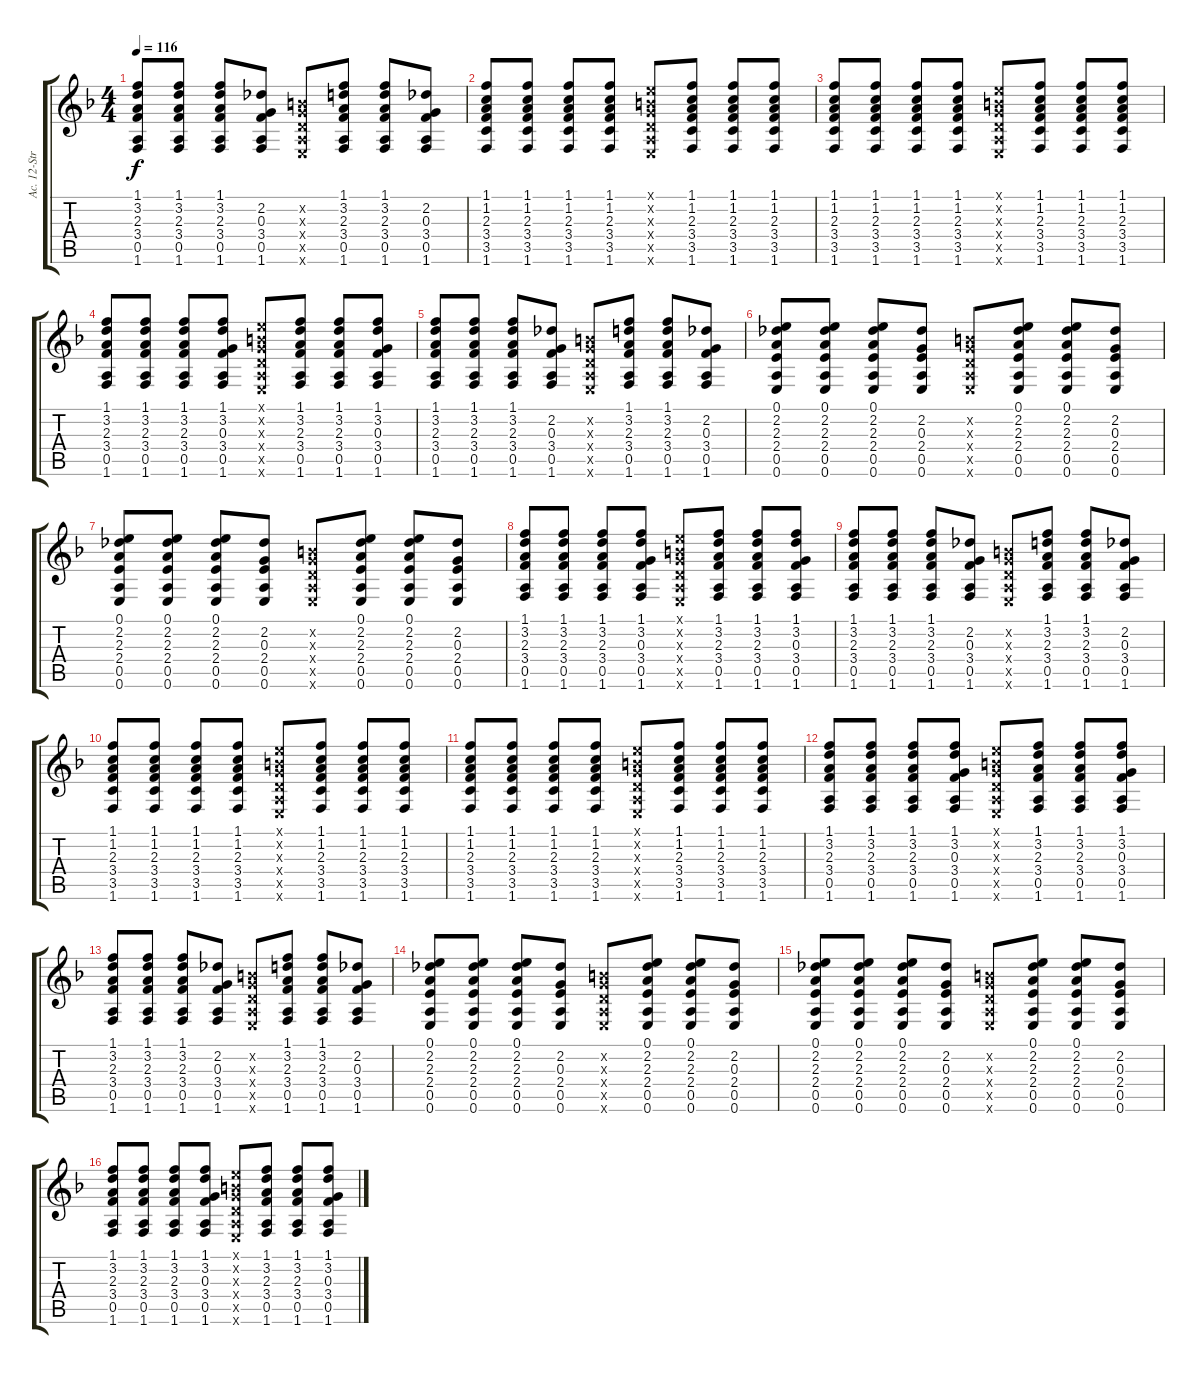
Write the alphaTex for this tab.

\track ("Ac. 12-Str. Gtr." "Ac. 12-Str") {instrument acousticguitarsteel}
\staff {score tabs}
\tuning (E4 B3 G3 D3 A2 E2) {hide}
\ts (4 4)
\tempo 116
\clef g2
\ks dminor
(1.1 3.2 2.3 3.4 0.5 1.6).8{dy f} (1.1 3.2 2.3 3.4 0.5 1.6).8 (1.1 3.2 2.3 3.4 0.5 1.6).8 (2.2 0.3 3.4 0.5 1.6).8 (0.2{x} 0.3{x} 0.4{x} 0.5{x} 0.6{x}).8 (1.1 3.2 2.3 3.4 0.5 1.6).8 (1.1 3.2 2.3 3.4 0.5 1.6).8 (2.2 0.3 3.4 0.5 1.6).8 |
(1.1 1.2 2.3 3.4 3.5 1.6).8 (1.1 1.2 2.3 3.4 3.5 1.6).8 (1.1 1.2 2.3 3.4 3.5 1.6).8 (1.1 1.2 2.3 3.4 3.5 1.6).8 (0.1{x} 0.2{x} 0.3{x} 0.4{x} 0.5{x} 0.6{x}).8 (1.1 1.2 2.3 3.4 3.5 1.6).8 (1.1 1.2 2.3 3.4 3.5 1.6).8 (1.1 1.2 2.3 3.4 3.5 1.6).8 |
(1.1 1.2 2.3 3.4 3.5 1.6).8 (1.1 1.2 2.3 3.4 3.5 1.6).8 (1.1 1.2 2.3 3.4 3.5 1.6).8 (1.1 1.2 2.3 3.4 3.5 1.6).8 (0.1{x} 0.2{x} 0.3{x} 0.4{x} 0.5{x} 0.6{x}).8 (1.1 1.2 2.3 3.4 3.5 1.6).8 (1.1 1.2 2.3 3.4 3.5 1.6).8 (1.1 1.2 2.3 3.4 3.5 1.6).8 |
(1.1 3.2 2.3 3.4 0.5 1.6).8 (1.1 3.2 2.3 3.4 0.5 1.6).8 (1.1 3.2 2.3 3.4 0.5 1.6).8 (1.1 3.2 0.3 3.4 0.5 1.6).8 (0.1{x} 0.2{x} 0.3{x} 0.4{x} 0.5{x} 0.6{x}).8 (1.1 3.2 2.3 3.4 0.5 1.6).8 (1.1 3.2 2.3 3.4 0.5 1.6).8 (1.1 3.2 0.3 3.4 0.5 1.6).8 |
(1.1 3.2 2.3 3.4 0.5 1.6).8 (1.1 3.2 2.3 3.4 0.5 1.6).8 (1.1 3.2 2.3 3.4 0.5 1.6).8 (2.2 0.3 3.4 0.5 1.6).8 (0.2{x} 0.3{x} 0.4{x} 0.5{x} 0.6{x}).8 (1.1 3.2 2.3 3.4 0.5 1.6).8 (1.1 3.2 2.3 3.4 0.5 1.6).8 (2.2 0.3 3.4 0.5 1.6).8 |
(0.1 2.2 2.3 2.4 0.5 0.6).8 (0.1 2.2 2.3 2.4 0.5 0.6).8 (0.1 2.2 2.3 2.4 0.5 0.6).8 (2.2 0.3 2.4 0.5 0.6).8 (0.2{x} 0.3{x} 0.4{x} 0.5{x} 0.6{x}).8 (0.1 2.2 2.3 2.4 0.5 0.6).8 (0.1 2.2 2.3 2.4 0.5 0.6).8 (2.2 0.3 2.4 0.5 0.6).8 |
(0.1 2.2 2.3 2.4 0.5 0.6).8 (0.1 2.2 2.3 2.4 0.5 0.6).8 (0.1 2.2 2.3 2.4 0.5 0.6).8 (2.2 0.3 2.4 0.5 0.6).8 (0.2{x} 0.3{x} 0.4{x} 0.5{x} 0.6{x}).8 (0.1 2.2 2.3 2.4 0.5 0.6).8 (0.1 2.2 2.3 2.4 0.5 0.6).8 (2.2 0.3 2.4 0.5 0.6).8 |
(1.1 3.2 2.3 3.4 0.5 1.6).8 (1.1 3.2 2.3 3.4 0.5 1.6).8 (1.1 3.2 2.3 3.4 0.5 1.6).8 (1.1 3.2 0.3 3.4 0.5 1.6).8 (0.1{x} 0.2{x} 0.3{x} 0.4{x} 0.5{x} 0.6{x}).8 (1.1 3.2 2.3 3.4 0.5 1.6).8 (1.1 3.2 2.3 3.4 0.5 1.6).8 (1.1 3.2 0.3 3.4 0.5 1.6).8 |
(1.1 3.2 2.3 3.4 0.5 1.6).8 (1.1 3.2 2.3 3.4 0.5 1.6).8 (1.1 3.2 2.3 3.4 0.5 1.6).8 (2.2 0.3 3.4 0.5 1.6).8 (0.2{x} 0.3{x} 0.4{x} 0.5{x} 0.6{x}).8 (1.1 3.2 2.3 3.4 0.5 1.6).8 (1.1 3.2 2.3 3.4 0.5 1.6).8 (2.2 0.3 3.4 0.5 1.6).8 |
(1.1 1.2 2.3 3.4 3.5 1.6).8 (1.1 1.2 2.3 3.4 3.5 1.6).8 (1.1 1.2 2.3 3.4 3.5 1.6).8 (1.1 1.2 2.3 3.4 3.5 1.6).8 (0.1{x} 0.2{x} 0.3{x} 0.4{x} 0.5{x} 0.6{x}).8 (1.1 1.2 2.3 3.4 3.5 1.6).8 (1.1 1.2 2.3 3.4 3.5 1.6).8 (1.1 1.2 2.3 3.4 3.5 1.6).8 |
(1.1 1.2 2.3 3.4 3.5 1.6).8 (1.1 1.2 2.3 3.4 3.5 1.6).8 (1.1 1.2 2.3 3.4 3.5 1.6).8 (1.1 1.2 2.3 3.4 3.5 1.6).8 (0.1{x} 0.2{x} 0.3{x} 0.4{x} 0.5{x} 0.6{x}).8 (1.1 1.2 2.3 3.4 3.5 1.6).8 (1.1 1.2 2.3 3.4 3.5 1.6).8 (1.1 1.2 2.3 3.4 3.5 1.6).8 |
(1.1 3.2 2.3 3.4 0.5 1.6).8 (1.1 3.2 2.3 3.4 0.5 1.6).8 (1.1 3.2 2.3 3.4 0.5 1.6).8 (1.1 3.2 0.3 3.4 0.5 1.6).8 (0.1{x} 0.2{x} 0.3{x} 0.4{x} 0.5{x} 0.6{x}).8 (1.1 3.2 2.3 3.4 0.5 1.6).8 (1.1 3.2 2.3 3.4 0.5 1.6).8 (1.1 3.2 0.3 3.4 0.5 1.6).8 |
(1.1 3.2 2.3 3.4 0.5 1.6).8 (1.1 3.2 2.3 3.4 0.5 1.6).8 (1.1 3.2 2.3 3.4 0.5 1.6).8 (2.2 0.3 3.4 0.5 1.6).8 (0.2{x} 0.3{x} 0.4{x} 0.5{x} 0.6{x}).8 (1.1 3.2 2.3 3.4 0.5 1.6).8 (1.1 3.2 2.3 3.4 0.5 1.6).8 (2.2 0.3 3.4 0.5 1.6).8 |
(0.1 2.2 2.3 2.4 0.5 0.6).8 (0.1 2.2 2.3 2.4 0.5 0.6).8 (0.1 2.2 2.3 2.4 0.5 0.6).8 (2.2 0.3 2.4 0.5 0.6).8 (0.2{x} 0.3{x} 0.4{x} 0.5{x} 0.6{x}).8 (0.1 2.2 2.3 2.4 0.5 0.6).8 (0.1 2.2 2.3 2.4 0.5 0.6).8 (2.2 0.3 2.4 0.5 0.6).8 |
(0.1 2.2 2.3 2.4 0.5 0.6).8 (0.1 2.2 2.3 2.4 0.5 0.6).8 (0.1 2.2 2.3 2.4 0.5 0.6).8 (2.2 0.3 2.4 0.5 0.6).8 (0.2{x} 0.3{x} 0.4{x} 0.5{x} 0.6{x}).8 (0.1 2.2 2.3 2.4 0.5 0.6).8 (0.1 2.2 2.3 2.4 0.5 0.6).8 (2.2 0.3 2.4 0.5 0.6).8 |
(1.1 3.2 2.3 3.4 0.5 1.6).8 (1.1 3.2 2.3 3.4 0.5 1.6).8 (1.1 3.2 2.3 3.4 0.5 1.6).8 (1.1 3.2 0.3 3.4 0.5 1.6).8 (0.1{x} 0.2{x} 0.3{x} 0.4{x} 0.5{x} 0.6{x}).8 (1.1 3.2 2.3 3.4 0.5 1.6).8 (1.1 3.2 2.3 3.4 0.5 1.6).8 (1.1 3.2 0.3 3.4 0.5 1.6).8
